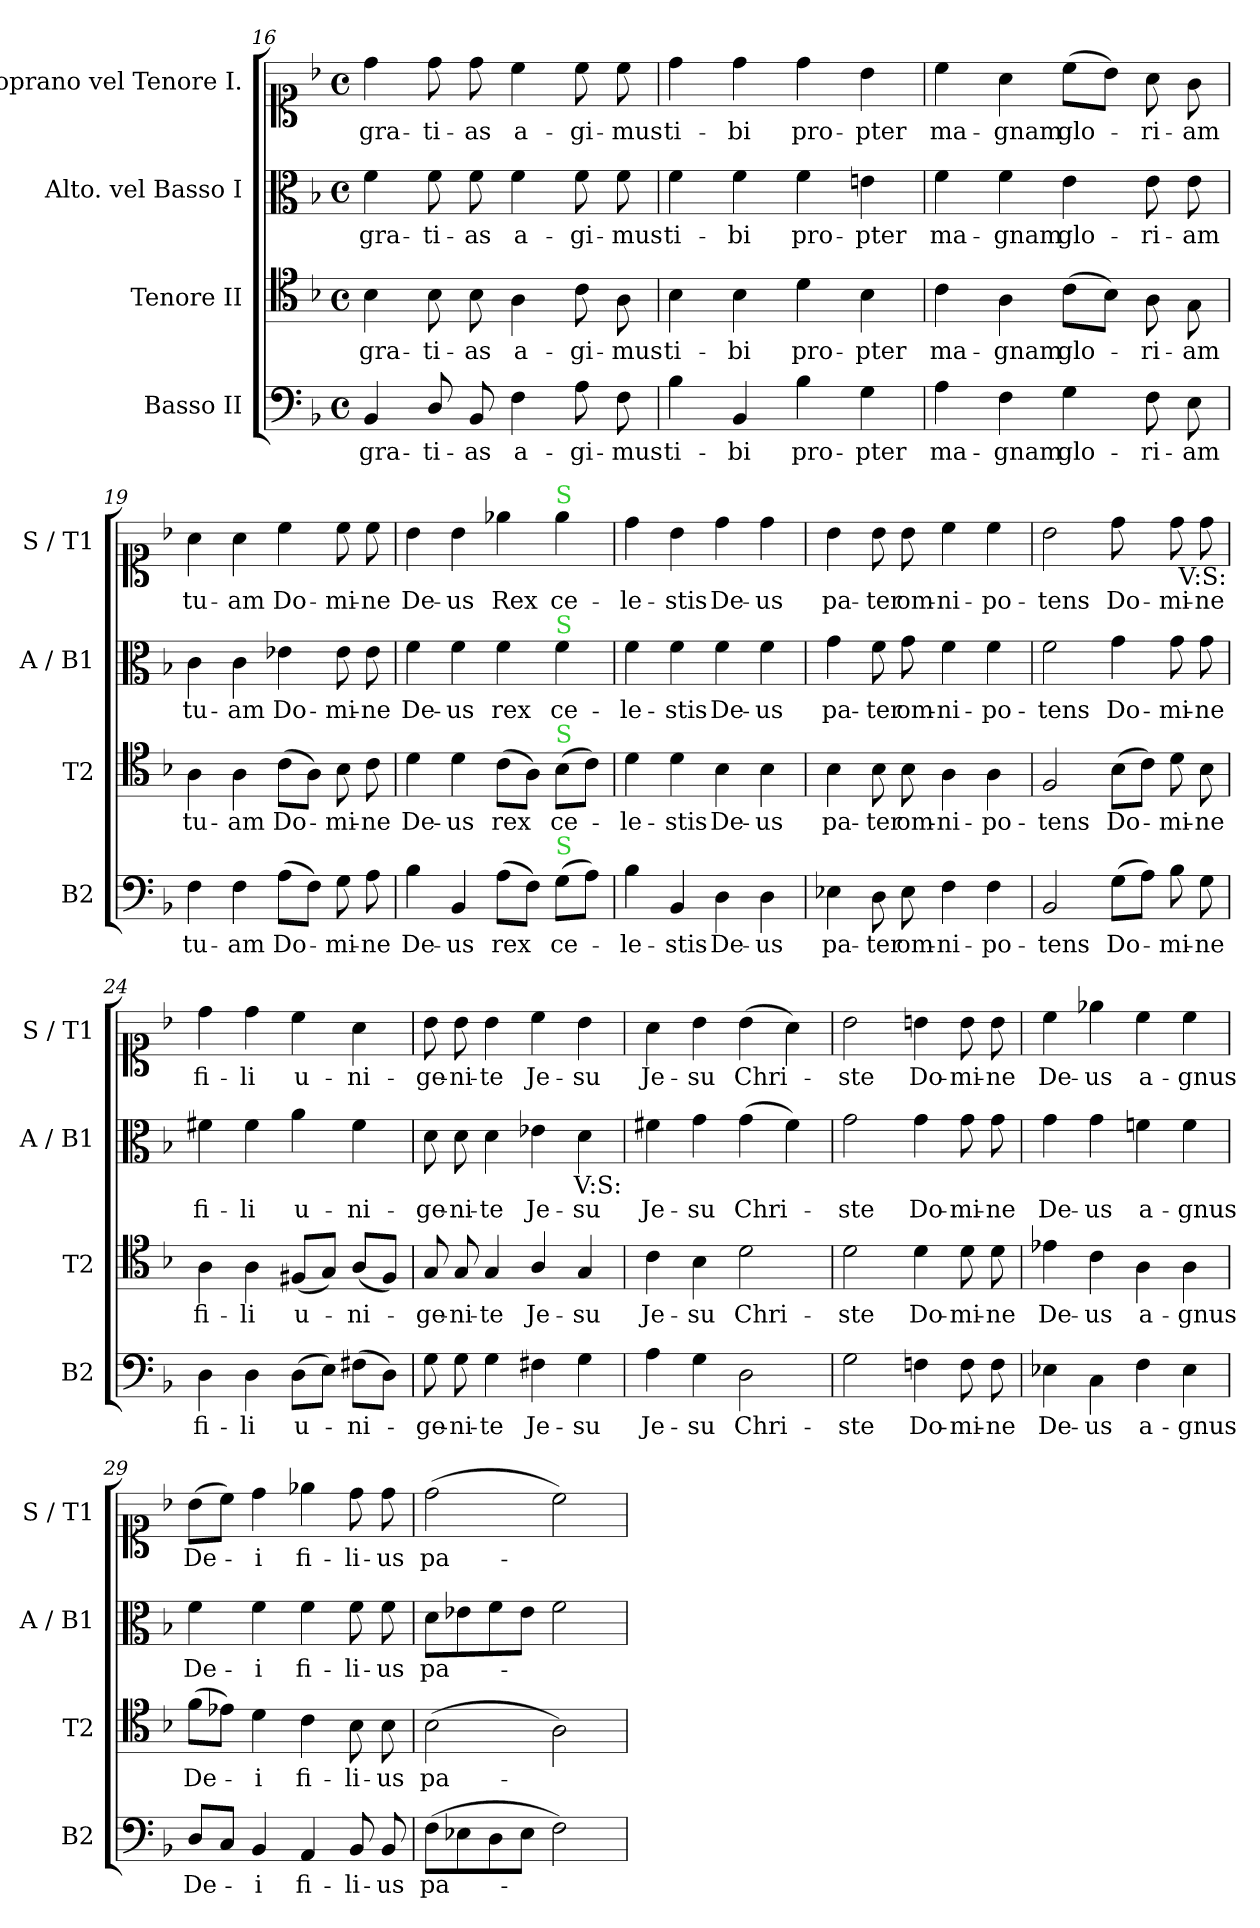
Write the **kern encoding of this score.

**kern	**text	**kern	**text	**kern	**text	**kern	**text
*part4	*part4	*part3	*part3	*part2	*part2	*part1	*part1
*staff4	*staff4	*staff3	*staff3	*staff2	*staff2	*staff1	*staff1
*I"Basso II	*	*I"Tenore II	*	*I"Alto. vel Basso I	*	*I"Soprano vel Tenore I.	*
*I'B2	*	*I'T2	*	*I'A / B1	*	*I'S / T1	*
*clefF4	*	*clefC4	*	*clefC3	*	*clefC1	*
*k[b-]	*	*k[b-]	*	*k[b-]	*	*k[b-]	*
*F:	*	*F:	*	*F:	*	*F:	*
*M4/4	*	*M4/4	*	*M4/4	*	*M4/4	*
*met(c)	*	*met(c)	*	*met(c)	*	*met(c)	*
=16	=16	=16	=16	=16	=16	=16	=16
4BB-/	gra-	4B-\	gra-	4f\	gra-	4dd\	gra-
8D/	-ti-	8B-\	-ti-	8f\	-ti-	8dd\	-ti-
8BB-/	-as	8B-\	-as	8f\	-as	8dd\	-as
4F\	a-	4A\	a-	4f\	a-	4cc\	a-
8A\	-gi-	8c\	-gi-	8f\	-gi-	8cc\	-gi-
8F\	-mus	8A\	-mus	8f\	-mus	8cc\	-mus
=17	=17	=17	=17	=17	=17	=17	=17
4B-\	ti-	4B-\	ti-	4f\	ti-	4dd\	ti-
4BB-/	-bi	4B-\	-bi	4f\	-bi	4dd\	-bi
4B-\	pro-	4d\	pro-	4f\	pro-	4dd\	pro-
4G\	-pter	4B-\	-pter	4en\	-pter	4b-\	-pter
=18	=18	=18	=18	=18	=18	=18	=18
4A\	ma-	4c\	ma-	4f\	ma-	4cc\	ma-
4F\	-gnam	4A\	-gnam	4f\	-gnam	4a\	-gnam
4G\	glo-	(8c\L	glo-	4e\	glo-	(8cc\L	glo-
.	.	8B-\J)	.	.	.	8b-\J)	.
8F\	-ri-	8A\	-ri-	8e\	-ri-	8a\	-ri-
8E\	-am	8G\	-am	8e\	-am	8g\	-am
=19	=19	=19	=19	=19	=19	=19	=19
4F\	tu-	4A\	tu-	4c\	tu-	4a\	tu-
4F\	-am	4A\	-am	4c\	-am	4a\	-am
(8A\L	Do-	(8c\L	Do-	4e-X\	Do-	4cc\	Do-
8F\J)	.	8A\J)	.	.	.	.	.
8G\	-mi-	8B-\	-mi-	8e-\	-mi-	8cc\	-mi-
8A\	-ne	8c\	-ne	8e-\	-ne	8cc\	-ne
=20	=20	=20	=20	=20	=20	=20	=20
4B-\	De-	4d\	De-	4f\	De-	4b-\	De-
4BB-/	-us	4d\	-us	4f\	-us	4b-\	-us
(8A\L	rex	(8c\L	rex	4f\	rex	4ee-X\	Rex
8F\J)	.	8A\J)	.	.	.	.	.
!	!	!	!	!	!	!LO:TX:a:color=limegreen:t=S	!
!	!	!	!	!LO:TX:a:color=limegreen:t=S	!	!	!
!	!	!LO:TX:a:color=limegreen:t=S	!	!	!	!	!
!LO:TX:a:color=limegreen:t=S	!	!	!	!	!	!	!
(8G\L	ce-	(8B-\L	ce-	4f\	ce-	4ee-\	ce-
8A\J)	.	8c\J)	.	.	.	.	.
=21	=21	=21	=21	=21	=21	=21	=21
4B-\	-le-	4d\	-le-	4f\	-le-	4dd\	-le-
4BB-/	-stis	4d\	-stis	4f\	-stis	4b-\	-stis
4D\	De-	4B-\	De-	4f\	De-	4dd\	De-
4D\	-us	4B-\	-us	4f\	-us	4dd\	-us
=22	=22	=22	=22	=22	=22	=22	=22
4E-X\	pa-	4B-\	pa-	4g\	pa-	4b-\	pa-
8D\	-ter	8B-\	-ter	8f\	-ter	8b-\	-ter
8E-\	om-	8B-\	om-	8g\	om-	8b-\	om-
4F\	-ni-	4A\	-ni-	4f\	-ni-	4cc\	-ni-
4F\	-po-	4A\	-po-	4f\	-po-	4cc\	-po-
=23	=23	=23	=23	=23	=23	=23	=23
2BB-/	-tens	2F/	-tens	2f\	-tens	2b-\	-tens
!	!	!	!	!	!	!LO:N:vis=8	!
(8G\L	Do-	(8B-\L	Do-	4g\	Do-	4dd\	Do-
8A\J)	.	8c\J)	.	.	.	.	.
8B-\	-mi-	8d\	-mi-	8g\	-mi-	8dd\	-mi-
8G\	-ne	8B-\	-ne	8g\	-ne	8dd\	-ne
!	!	!	!	!	!	!LO:TX:b:rj:t=V&colon;S&colon;	!
=24	=24	=24	=24	=24	=24	=24	=24
4D\	fi-	4A\	fi-	4f#X\	fi-	4dd\	fi-
4D\	-li	4A\	-li	4f#\	-li	4dd\	-li
(8D\L	u-	(8F#X/L	u-	4a\	u-	4cc\	u-
8E\J)	.	8G/J)	.	.	.	.	.
(8F#X\L	-ni-	(8A/L	-ni-	4f#\	-ni-	4a\	-ni-
8D\J)	.	8F#/J)	.	.	.	.	.
=25	=25	=25	=25	=25	=25	=25	=25
8G\	-ge-	8G/	-ge-	8d\	-ge-	8b-\	-ge-
8G\	-ni-	8G/	-ni-	8d\	-ni-	8b-\	-ni-
4G\	-te	4G/	-te	4d\	-te	4b-\	-te
4F#X\	Je-	4A/	Je-	4e-X\	Je-	4cc\	Je-
4G\	-su	4G/	-su	4d\	-su	4b-\	-su
!	!	!	!	!LO:TX:b:rj:t=V&colon;S&colon;	!	!	!
=26	=26	=26	=26	=26	=26	=26	=26
4A\	Je-	4c\	Je-	4f#X\	Je-	4a\	Je-
4G\	-su	4B-\	-su	4g\	-su	4b-\	-su
2D\	Chri-	2d\	Chri-	(4g\	Chri-	(4b-\	Chri-
.	.	.	.	4f#\)	.	4a\)	.
=27	=27	=27	=27	=27	=27	=27	=27
2G\	-ste	2d\	-ste	2g\	-ste	2b-\	-ste
4Fn\	Do-	4d\	Do-	4g\	Do-	4bn\	Do-
8F\	-mi-	8d\	-mi-	8g\	-mi-	8b\	-mi-
8F\	-ne	8d\	-ne	8g\	-ne	8b\	-ne
=28	=28	=28	=28	=28	=28	=28	=28
4E-X\	De-	4e-X\	De-	4g\	De-	4cc\	De-
4C\	-us	4c\	-us	4g\	-us	4ee-X\	-us
4F\	a-	4A\	a-	4fn\	a-	4cc\	a-
4E-\	-gnus	4A\	-gnus	4f\	-gnus	4cc\	-gnus
=29	=29	=29	=29	=29	=29	=29	=29
8D/L	De-	(8f\L	De-	4f\	De-	(8b-\L	De-
8C/J	.	8e-X\J)	.	.	.	8cc\J)	.
4BB-/	-i	4d\	-i	4f\	-i	4dd\	-i
4AA/	fi-	4c\	fi-	4f\	fi-	4ee-X\	fi-
8BB-/	-li-	8B-\	-li-	8f\	-li-	8dd\	-li-
8BB-/	-us	8B-\	-us	8f\	-us	8dd\	-us
=30	=30	=30	=30	=30	=30	=30	=30
(8F\L	pa-	(2B-\	pa-	8d\L	pa-	(2dd\	pa-
8E-X\	.	.	.	8e-X\	.	.	.
8D\	.	.	.	8f\	.	.	.
8E-\J	.	.	.	8e-\J	.	.	.
2F\)	.	2A\)	.	2f\	.	2cc\)	.
=	=	=	=	=	=	=	=
*-	*-	*-	*-	*-	*-	*-	*-
